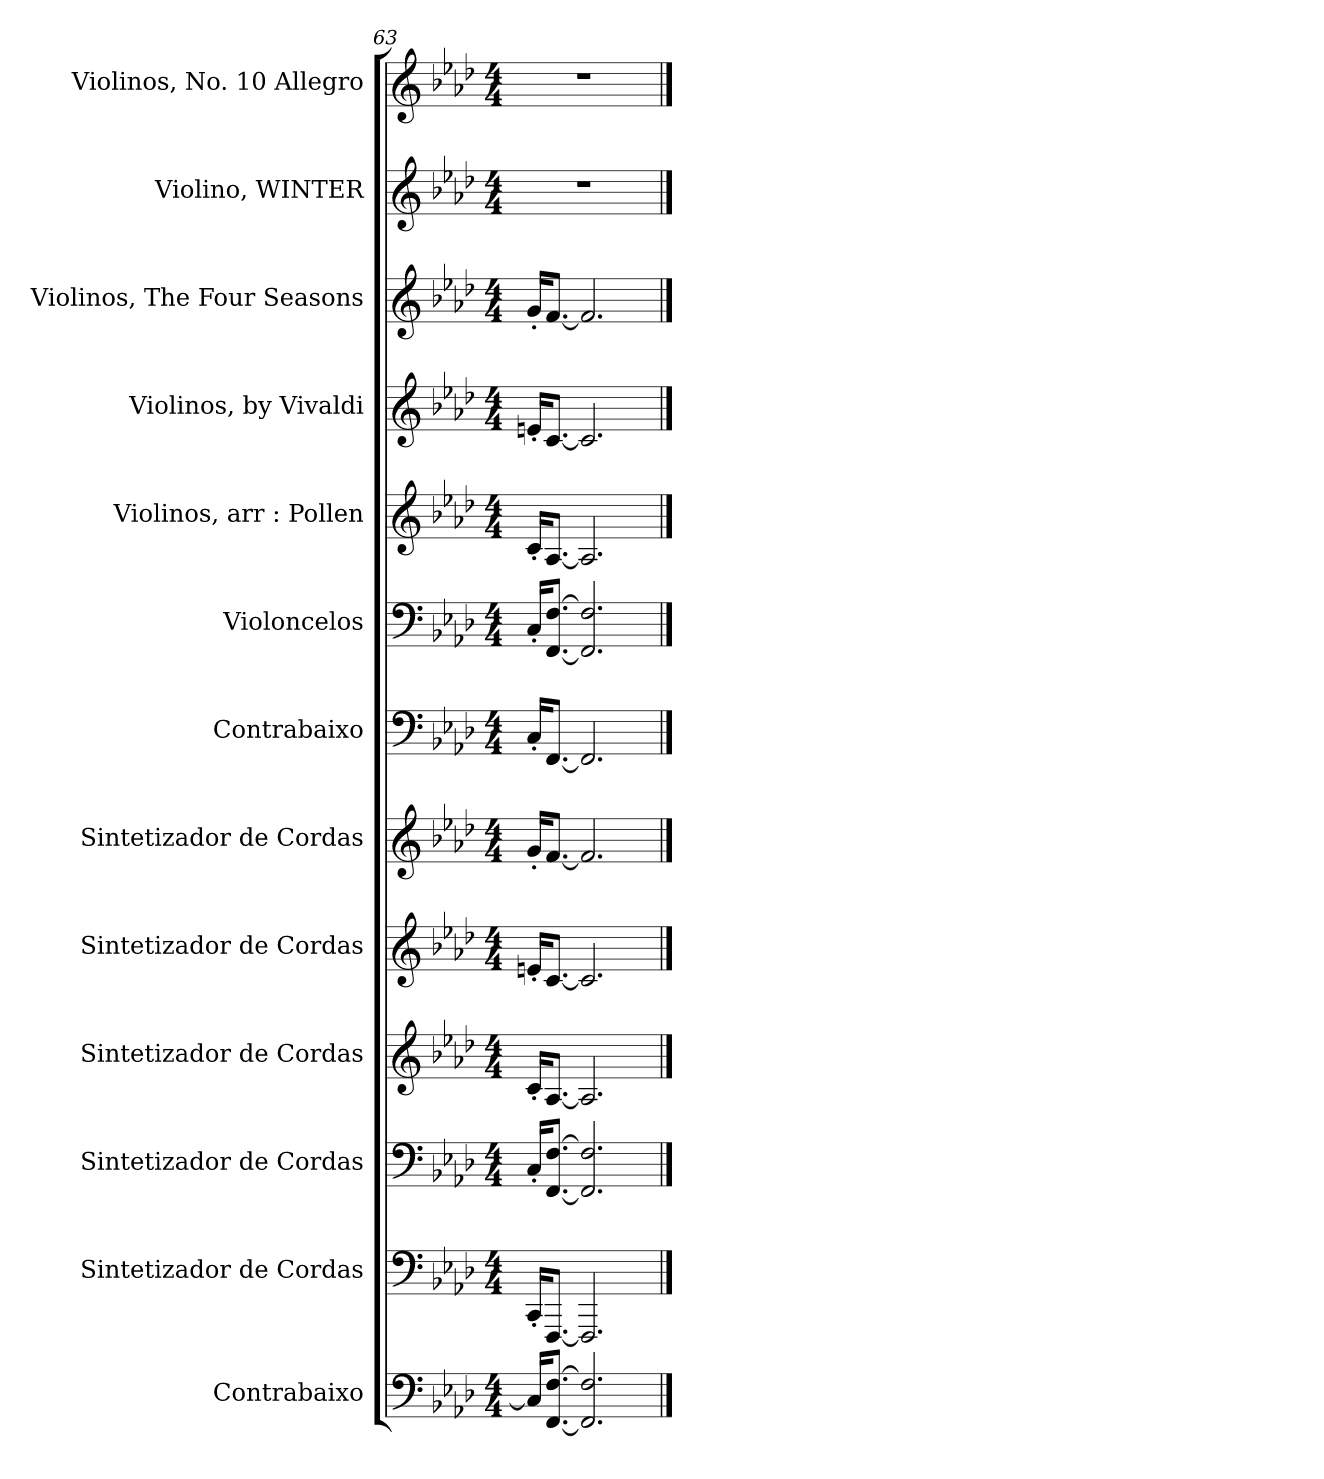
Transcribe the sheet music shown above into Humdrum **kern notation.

**kern	**kern	**kern	**kern	**kern	**kern	**kern	**kern	**kern	**kern	**kern	**kern	**kern
*part13	*part12	*part11	*part10	*part9	*part8	*part7	*part6	*part5	*part4	*part3	*part2	*part1
*staff13	*staff12	*staff11	*staff10	*staff9	*staff8	*staff7	*staff6	*staff5	*staff4	*staff3	*staff2	*staff1
*I"Contrabaixo	*I"Sintetizador de Cordas	*I"Sintetizador de Cordas	*I"Sintetizador de Cordas	*I"Sintetizador de Cordas	*I"Sintetizador de Cordas	*I"Contrabaixo	*I"Violoncelos	*I"Violinos, arr : Pollen	*I"Violinos, by Vivaldi	*I"Violinos, The Four Seasons	*I"Violino, WINTER	*I"Violinos, No. 10 Allegro
*I'Cb.	*I'Sint.	*I'Sint.	*I'Sint.	*I'Sint.	*I'Sint.	*I'Cb.	*I'Vcs.	*I'Vno.	*I'Vno.	*I'Vno.	*I'Vno.	*I'Vno.
*clefF4	*clefF4	*clefF4	*clefG2	*clefG2	*clefG2	*clefF4	*clefF4	*clefG2	*clefG2	*clefG2	*clefG2	*clefG2
*ITrd7c12	*	*	*	*	*	*ITrd7c12	*	*	*	*	*	*
*k[b-e-a-d-]	*k[b-e-a-d-]	*k[b-e-a-d-]	*k[b-e-a-d-]	*k[b-e-a-d-]	*k[b-e-a-d-]	*k[b-e-a-d-]	*k[b-e-a-d-]	*k[b-e-a-d-]	*k[b-e-a-d-]	*k[b-e-a-d-]	*k[b-e-a-d-]	*k[b-e-a-d-]
*M4/4	*M4/4	*M4/4	*M4/4	*M4/4	*M4/4	*M4/4	*M4/4	*M4/4	*M4/4	*M4/4	*M4/4	*M4/4
*MM56	*MM56	*MM56	*MM56	*MM56	*MM56	*MM56	*MM56	*MM56	*MM56	*MM56	*MM56	*MM56
=63	=63	=63	=63	=63	=63	=63	=63	=63	=63	=63	=63	=63
*	*	*	*	*	*	*	*	*	*	*	*	*^
16CC/KL]	16CC'/KL	16C'/KL	16c'/KL	16en'/KL	16g'/KL	16CC'/KL	16C'/KL	16c'/KL	16en'/KL	16g'/KL	1r	1r	16ryy
*	*	*	*	*	*	*	*	*	*	*	*	*MM72	*
[8.FFF/ [8.FF/J	[8.FFF/J	[8.FF/ [8.F/J	[8.A-/J	[8.c/J	[8.f/J	[8.FFF/J	[8.FF/ [8.F/J	[8.A-/J	[8.c/J	[8.f/J	.	.	2...ryy
2.FFF/] 2.FF/]	2.FFF/]	2.FF/] 2.F/]	2.A-/]	2.c/]	2.f/]	2.FFF/]	2.FF/] 2.F/]	2.A-/]	2.c/]	2.f/]	.	.	.
*	*	*	*	*	*	*	*	*	*	*	*	*v	*v
==	==	==	==	==	==	==	==	==	==	==	==	==
*-	*-	*-	*-	*-	*-	*-	*-	*-	*-	*-	*-	*-
